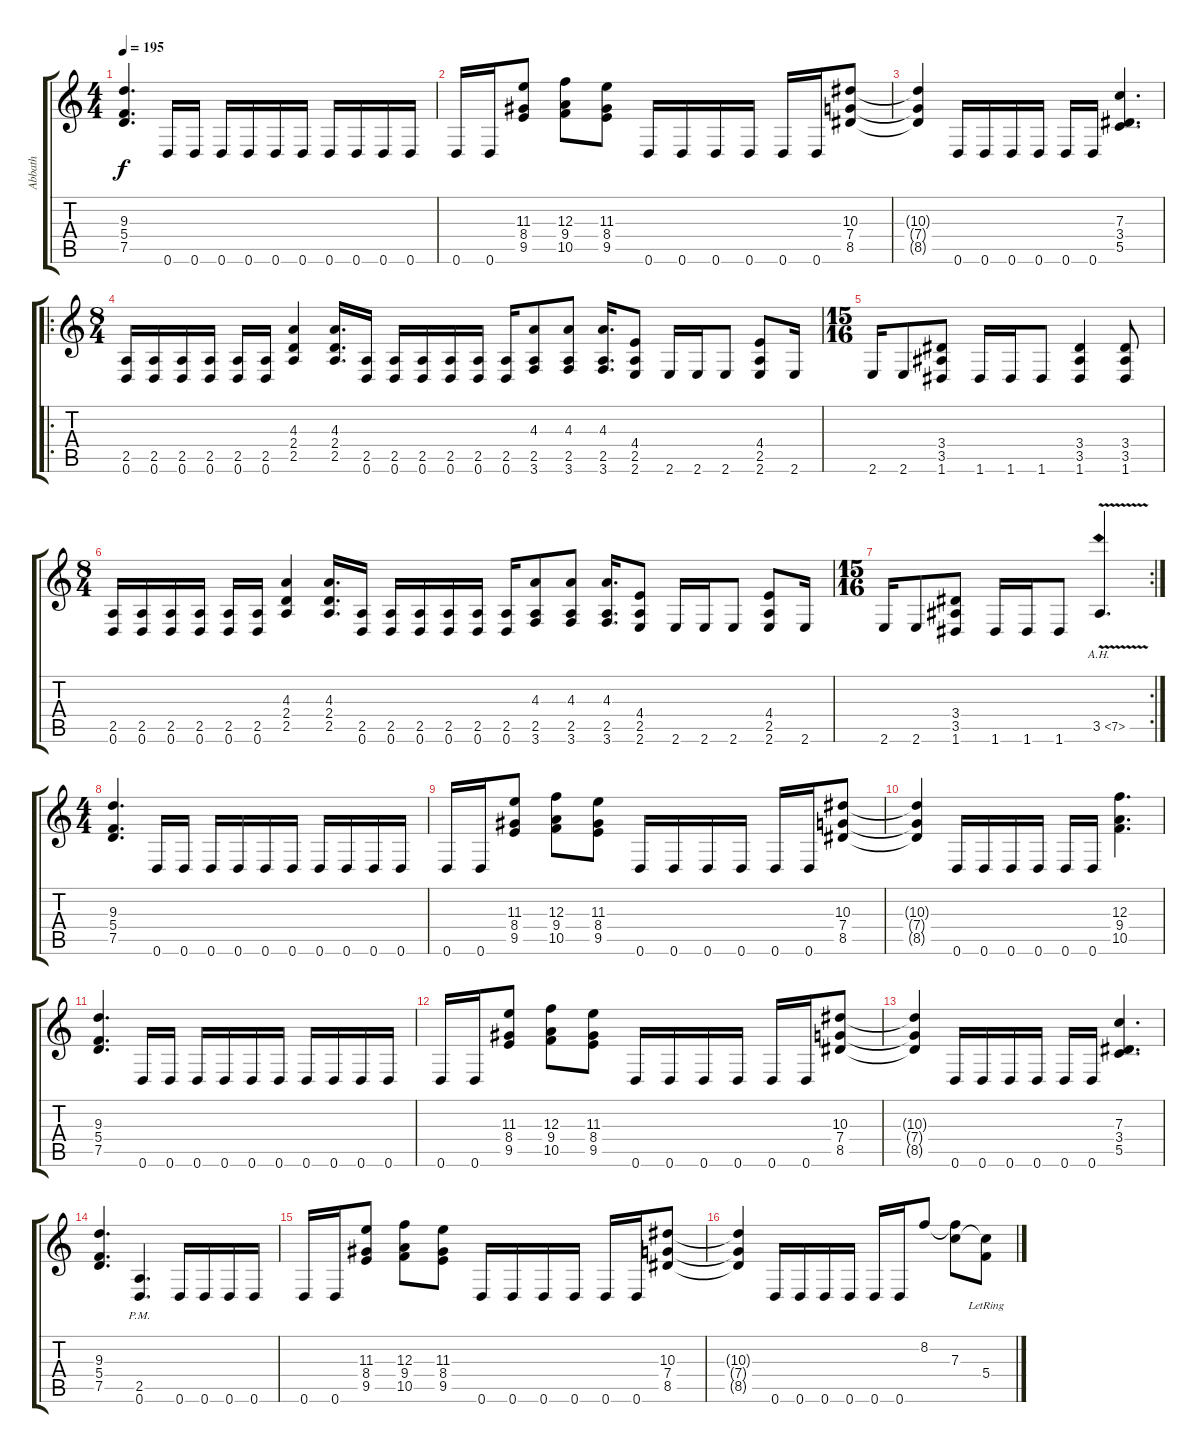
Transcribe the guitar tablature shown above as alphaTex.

\track ("Abbath" "Abbath") {instrument distortionguitar}
\staff {score tabs}
\tuning (D4 A3 F3 C3 G2 D2) {hide}
\ts (4 4)
\tempo 195
\clef g2
\ks c
(9.3 5.4 7.5).4{d dy f} 0.6.16 0.6.16 0.6.16 0.6.16 0.6.16 0.6.16 0.6.16 0.6.16 0.6.16 0.6.16 |
0.6.16 0.6.16 (11.3 8.4 9.5).8 (12.3 9.4 10.5).8 (11.3 8.4 9.5).8 0.6.16 0.6.16 0.6.16 0.6.16 0.6.16 0.6.16 (10.3 7.4 8.5).8 |
(10.3{t} 7.4{t} 8.5{t}).4 0.6.16 0.6.16 0.6.16 0.6.16 0.6.16 0.6.16 (7.3 3.4 5.5).4{d} |
\ro
\ts (8 4)
(2.5 0.6).16 (2.5 0.6).16 (2.5 0.6).16 (2.5 0.6).16 (2.5 0.6).16 (2.5 0.6).16 (4.3 2.4 2.5).4 (4.3 2.4 2.5).16{d} (2.5 0.6).16 (2.5 0.6).16 (2.5 0.6).16 (2.5 0.6).16 (2.5 0.6).16 (2.5 0.6).16 (4.3 2.5 3.6).8 (4.3 2.5 3.6).8 (4.3 2.5 3.6).16{d} (4.4 2.5 2.6).8 2.6.16 2.6.16 2.6.8 (4.4 2.5 2.6).8 2.6.16 |
\ts (15 16)
2.6.16 2.6.8 (3.4 3.5 1.6).8 1.6.16 1.6.16 1.6.8 (3.4 3.5 1.6).4 (3.4 3.5 1.6).8 |
\ts (8 4)
(2.5 0.6).16 (2.5 0.6).16 (2.5 0.6).16 (2.5 0.6).16 (2.5 0.6).16 (2.5 0.6).16 (4.3 2.4 2.5).4 (4.3 2.4 2.5).16{d} (2.5 0.6).16 (2.5 0.6).16 (2.5 0.6).16 (2.5 0.6).16 (2.5 0.6).16 (2.5 0.6).16 (4.3 2.5 3.6).8 (4.3 2.5 3.6).8 (4.3 2.5 3.6).16{d} (4.4 2.5 2.6).8 2.6.16 2.6.16 2.6.8 (4.4 2.5 2.6).8 2.6.16 |
\rc 2
\ts (15 16)
2.6.16 2.6.8 (3.4 3.5 1.6).8 1.6.16 1.6.16 1.6.8 3.5{ah 4 v}.4{d} |
\ts (4 4)
(9.3 5.4 7.5).4{d} 0.6.16 0.6.16 0.6.16 0.6.16 0.6.16 0.6.16 0.6.16 0.6.16 0.6.16 0.6.16 |
0.6.16 0.6.16 (11.3 8.4 9.5).8 (12.3 9.4 10.5).8 (11.3 8.4 9.5).8 0.6.16 0.6.16 0.6.16 0.6.16 0.6.16 0.6.16 (10.3 7.4 8.5).8 |
(10.3{t} 7.4{t} 8.5{t}).4 0.6.16 0.6.16 0.6.16 0.6.16 0.6.16 0.6.16 (12.3 9.4 10.5).4{d} |
(9.3 5.4 7.5).4{d} 0.6.16 0.6.16 0.6.16 0.6.16 0.6.16 0.6.16 0.6.16 0.6.16 0.6.16 0.6.16 |
0.6.16 0.6.16 (11.3 8.4 9.5).8 (12.3 9.4 10.5).8 (11.3 8.4 9.5).8 0.6.16 0.6.16 0.6.16 0.6.16 0.6.16 0.6.16 (10.3 7.4 8.5).8 |
(10.3{t} 7.4{t} 8.5{t}).4 0.6.16 0.6.16 0.6.16 0.6.16 0.6.16 0.6.16 (7.3 3.4 5.5).4{d} |
(9.3 5.4 7.5).4{d} (2.5{pm} 0.6{pm}).4{d} 0.6.16 0.6.16 0.6.16 0.6.16 |
0.6.16 0.6.16 (11.3 8.4 9.5).8 (12.3 9.4 10.5).8 (11.3 8.4 9.5).8 0.6.16 0.6.16 0.6.16 0.6.16 0.6.16 0.6.16 (10.3 7.4 8.5).8 |
(10.3{t} 7.4{t} 8.5{t}).4 0.6.16 0.6.16 0.6.16 0.6.16 0.6.16 0.6.16 8.2.8 (8.2{t} 7.3).8 (7.3{t} 5.4{lr}).8
